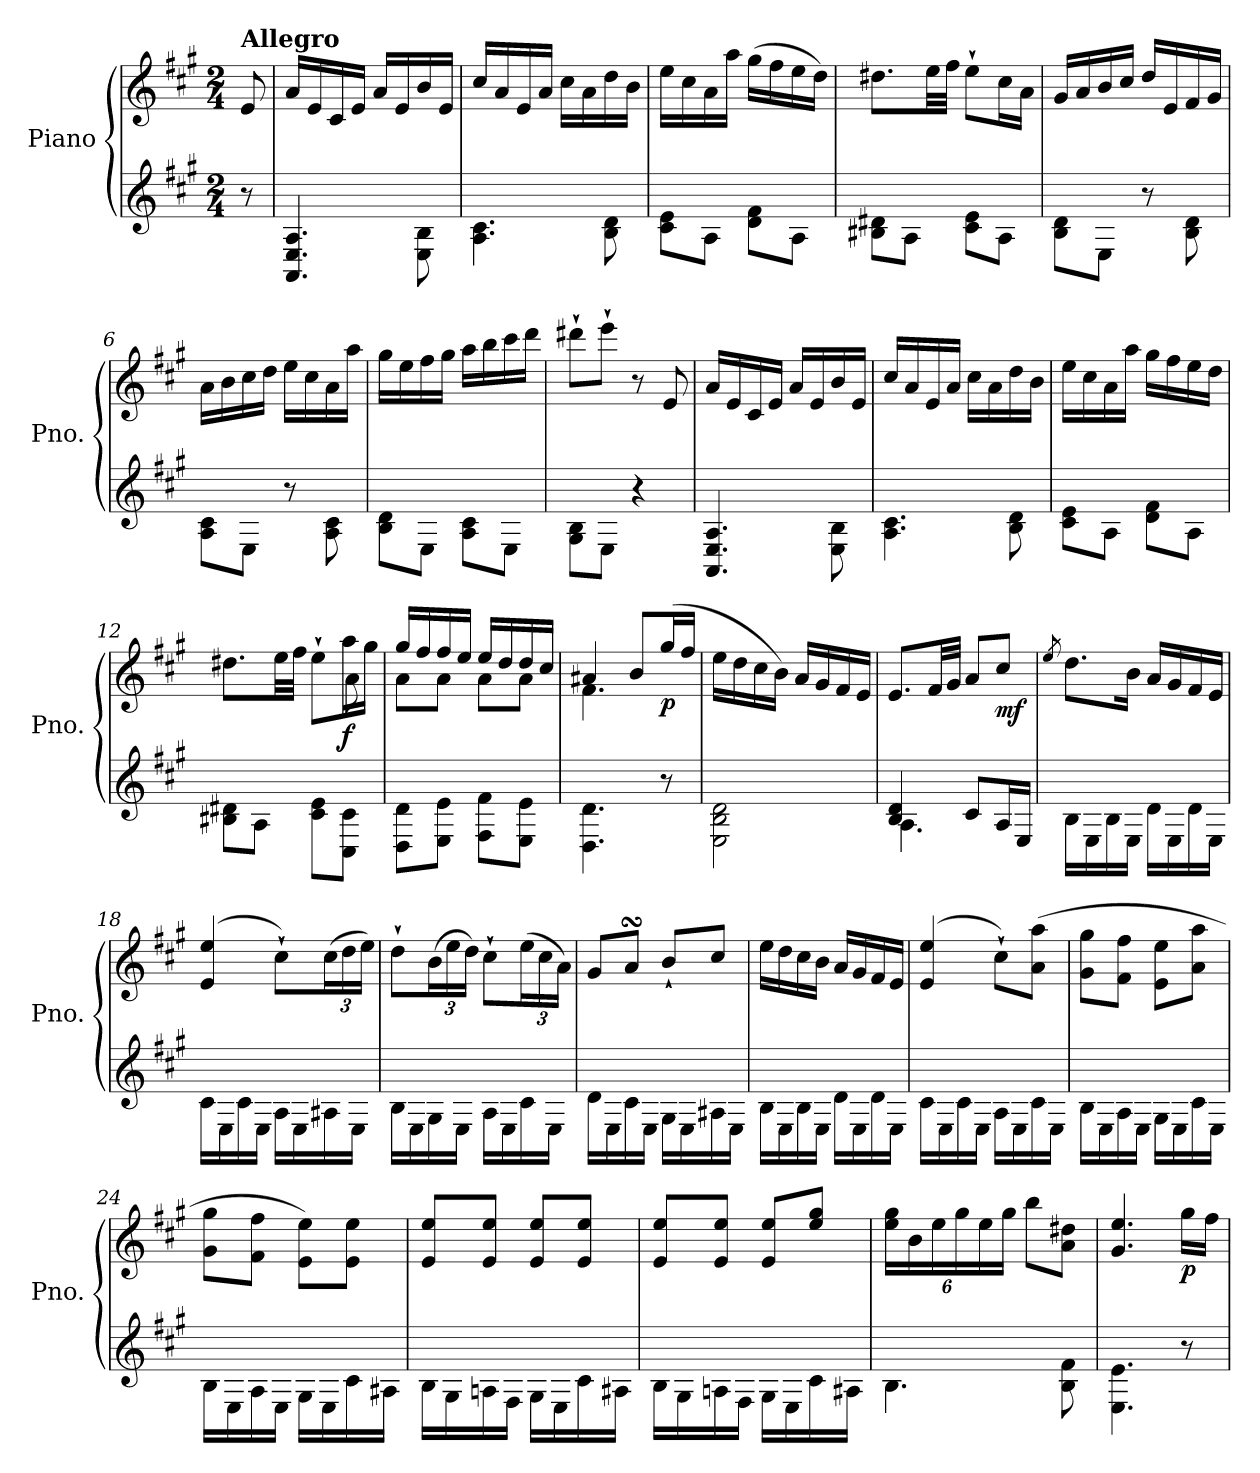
**kern	**kern	**dynam
*part1	*part1	*part1
*staff2	*staff1	*staff1/2
*I"Piano	*	*
*I'Pno.	*	*
*clefG2	*clefG2	*
*k[f#c#g#]	*k[f#c#g#]	*
*A:	*A:	*
*M2/4	*M2/4	*
*MM120	*MM120	*
=	=	=
!	!LO:TX:a:B:t=Allegro	!
8r	8e/	.
=1	=1	=1
4.AA/ 4.E/ 4.A/	16a/LL	.
.	16e/	.
.	16c#/	.
.	16e/JJ	.
.	16a/LL	.
.	16e/	.
8E\ 8B\	16b/	.
.	16e/JJ	.
=2	=2	=2
4.A\ 4.c#\	16cc#/LL	.
.	16a/	.
.	16e/	.
.	16a/JJ	.
.	16cc#\LL	.
.	16a\	.
8B\ 8d\	16dd\	.
.	16b\JJ	.
=3	=3	=3
8c#\ 8e\L	16ee\LL	.
.	16cc#\	.
8A\J	16a\	.
.	16aa\JJ	.
8d\ 8f#\L	(16gg#\LL	.
.	16ff#\	.
8A\J	16ee\	.
.	16dd\JJ)	.
=4	=4	=4
8B#X\ 8d#X\L	8.dd#X\L	.
8A\J	.	.
.	32ee\LL	.
.	32ff#\JJJ	.
8c#\ 8e\L	8ee`\L	.
8A\J	16cc#\L	.
.	16a\JJ	.
=5	=5	=5
8B\ 8d\L	16g#/LL	.
.	16a/	.
8E\J	16b/	.
.	16cc#/JJ	.
8r	16dd/LL	.
.	16e/	.
8B\ 8d\	16f#/	.
.	16g#/JJ	.
!!LO:LB:g=z
=6	=6	=6
8A\ 8c#\L	16a\LL	.
.	16b\	.
8E\J	16cc#\	.
.	16dd\JJ	.
8r	16ee\LL	.
.	16cc#\	.
8A\ 8c#\	16a\	.
.	16aa\JJ	.
=7	=7	=7
8B\ 8d\L	16gg#\LL	.
.	16ee\	.
8E\J	16ff#\	.
.	16gg#\JJ	.
8A\ 8c#\L	16aa\LL	.
.	16bb\	.
8E\J	16ccc#\	.
.	16ddd\JJ	.
=8	=8	=8
8G#\ 8B\L	8ddd#X`\L	.
8E\J	8eee`\J	.
4r	8r	.
.	8e/	.
=9	=9	=9
4.AA/ 4.E/ 4.A/	16a/LL	.
.	16e/	.
.	16c#/	.
.	16e/JJ	.
.	16a/LL	.
.	16e/	.
8E\ 8B\	16b/	.
.	16e/JJ	.
=10	=10	=10
4.A\ 4.c#\	16cc#/LL	.
.	16a/	.
.	16e/	.
.	16a/JJ	.
.	16cc#\LL	.
.	16a\	.
8B\ 8d\	16dd\	.
.	16b\JJ	.
!!LO:LB:g=z
=11	=11	=11
8c#\ 8e\L	16ee\LL	.
.	16cc#\	.
8A\J	16a\	.
.	16aa\JJ	.
8d\ 8f#\L	16gg#\LL	.
.	16ff#\	.
8A\J	16ee\	.
.	16dd\JJ	.
!!LO:LB:g=z
=12	=12	=12
*	*^	*
8B#X\ 8d#X\L	8.dd#X\L	4ryy	.
8A\J	.	.	.
.	32ee\LL	.	.
.	32ff#\JJJ	.	.
8c#\ 8e\L	8ee`\L	8ryy	.
!	!	!	!LO:DY:b
8C#\ 8c#\J	16aa\L	8a\	f
.	16gg#\JJ	.	.
=13	=13	=13	=13
8D\ 8d\L	16gg#/LL	8a\L	.
.	16ff#/	.	.
8E\ 8e\J	16ff#/	8a\J	.
.	16ee/JJ	.	.
8F#\ 8f#\L	16ee/LL	8a\L	.
.	16dd/	.	.
8E\ 8e\J	16dd/	8a\J	.
.	16cc#/JJ	.	.
=14	=14	=14	=14
4.D\ 4.d\	4a#X/	4.f#\	.
.	8b/L	.	.
!	!	!	!LO:DY:b
8r	(16gg#/L	8ryy	p
.	16ff#/JJ	.	.
*	*v	*v	*
=15	=15	=15
2E\ 2B\ 2d\	16ee\LL	.
.	16dd\	.
.	16cc#\	.
.	16b\JJ)	.
.	16a/LL	.
.	16g#/	.
.	16f#/	.
.	16e/JJ	.
=16	=16	=16
*^	*	*
4B/ 4d/	4.A\	8.e/L	.
.	.	32f#/LL	.
.	.	32g#/JJJ	.
8c#/L	.	8a/L	.
!	!	!	!LO:DY:b
16A/L	8ryy	8cc#/J	mf
16E/JJ	.	.	.
*v	*v	*	*
!!LO:LB:g=z
=17	=17	=17
.	8qee/	.
16B\LL	8.dd\L	.
16E\	.	.
16B\	.	.
16E\JJ	16b\Jk	.
16d\LL	16a/LL	.
16E\	16g#/	.
16d\	16f#/	.
16E\JJ	16e/JJ	.
!!LO:LB:g=z
=18	=18	=18
16c#\LL	(4e/ 4ee/	.
16E\	.	.
16c#\	.	.
16E\JJ	.	.
16A\LL	8cc#`\L)	.
16E\	.	.
*	*Xbrackettup	*
16A#X\	(24cc#\L	.
.	24dd\	.
16E\JJ	.	.
.	24ee\JJ)	.
=19	=19	=19
16B\LL	8dd`\L	.
16E\	.	.
16G#\	(24b\L	.
.	24ee\	.
16E\JJ	.	.
.	24dd\JJ)	.
16A\LL	8cc#`\L	.
16E\	.	.
16c#\	(24ee\L	.
.	24cc#\	.
16E\JJ	.	.
.	24a\JJ)	.
=20	=20	=20
16d\LL	8g#/L	.
16E\	.	.
16c#\	8asSSs/J	.
16E\JJ	.	.
16G#\LL	8b`/L	.
16E\	.	.
16A#X\	8cc#/J	.
16E\JJ	.	.
=21	=21	=21
16B\LL	16ee\LL	.
16E\	16dd\	.
16B\	16cc#\	.
16E\JJ	16b\JJ	.
16d\LL	16a/LL	.
16E\	16g#/	.
16d\	16f#/	.
16E\JJ	16e/JJ	.
!!LO:PB:g=z
=22	=22	=22
16c#\LL	(4e/ 4ee/	.
16E\	.	.
16c#\	.	.
16E\JJ	.	.
16A\LL	8cc#`\L)	.
16E\	.	.
16c#\	(8a\ 8aa\J	.
16E\JJ	.	.
!!LO:LB:g=z
=23	=23	=23
16B\LL	8g#\ 8gg#\L	.
16E\	.	.
16A\	8f#\ 8ff#\J	.
16E\JJ	.	.
16G#\LL	8e\ 8ee\L	.
16E\	.	.
16c#\	8a\ 8aa\J	.
16E\JJ	.	.
=24	=24	=24
16B\LL	8g#\ 8gg#\L	.
16E\	.	.
16A\	8f#\ 8ff#\J	.
16E\JJ	.	.
16G#\LL	8e\ 8ee\L)	.
16E\	.	.
16c#\	8e\ 8ee\J	.
16A#X\JJ	.	.
=25	=25	=25
16B\LL	8e/ 8ee/L	.
16G#\	.	.
16An\	8e/ 8ee/J	.
16F#\JJ	.	.
16G#\LL	8e/ 8ee/L	.
16E\	.	.
16c#\	8e/ 8ee/J	.
16A#X\JJ	.	.
=26	=26	=26
16B\LL	8e/ 8ee/L	.
16G#\	.	.
16An\	8e/ 8ee/J	.
16F#\JJ	.	.
16G#\LL	8e/ 8ee/L	.
16E\	.	.
16c#\	8ee/ 8gg#/J	.
16A#X\JJ	.	.
!!LO:LB:g=z
=27	=27	=27
4.B\	24ee\ 24gg#\LL	.
.	24b\	.
.	24ee\	.
.	24gg#\	.
.	24ee\	.
.	24gg#\JJ	.
.	8bb\L	.
8B\ 8f#\	8a\ 8dd#X\J	.
=28	=28	=28
4.E\ 4.e\	4.g#/ 4.ee/	.
!	!	!LO:DY:b
8r	16gg#\LL	p
.	16ff#\JJ	.
=	=	=
*-	*-	*-
